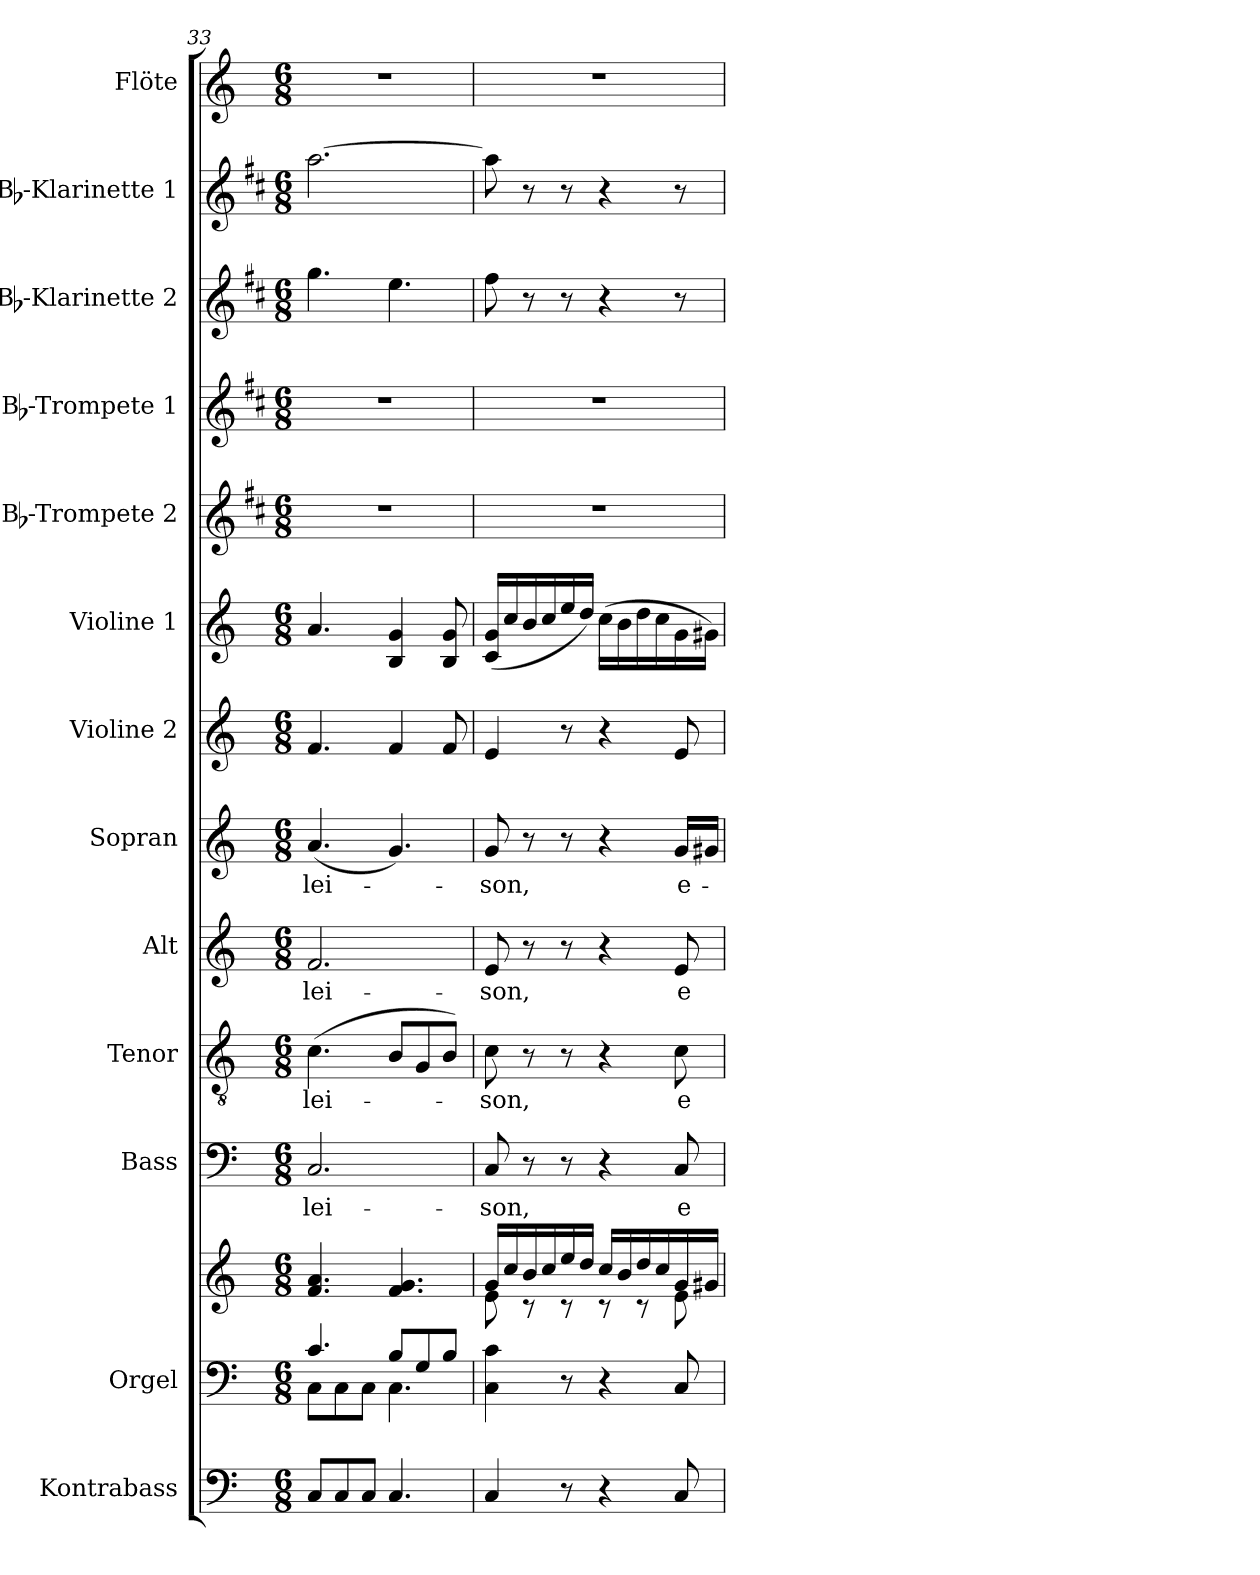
**kern	**kern	**kern	**kern	**text	**kern	**text	**kern	**text	**kern	**text	**kern	**kern	**kern	**kern	**kern	**kern	**kern
*part13	*part12	*part12	*part11	*part11	*part10	*part10	*part9	*part9	*part8	*part8	*part7	*part6	*part5	*part4	*part3	*part2	*part1
*staff14	*staff13	*staff12	*staff11	*staff11	*staff10	*staff10	*staff9	*staff9	*staff8	*staff8	*staff7	*staff6	*staff5	*staff4	*staff3	*staff2	*staff1
*I"Kontrabass	*I"Orgel	*	*I"Bass	*	*I"Tenor	*	*I"Alt	*	*I"Sopran	*	*I"Violine 2	*I"Violine 1	*I"Bb-Trompete 2	*I"Bb-Trompete 1	*I"Bb-Klarinette 2	*I"Bb-Klarinette 1	*I"Flöte
*I'Kb.	*I'Org.	*	*I'B.	*	*I'T.	*	*I'A.	*	*I'S.	*	*I'Vl. 2	*I'Vl. 1	*I'Bb Trp. 2	*I'Bb Trp. 1	*I'Bb Kl. 2	*I'Bb Kl. 1	*I'Fl.
*clefF4	*clefF4	*clefG2	*clefF4	*	*clefGv2	*	*clefG2	*	*clefG2	*	*clefG2	*clefG2	*clefG2	*clefG2	*clefG2	*clefG2	*clefG2
*ITrd7c12	*	*	*	*	*	*	*	*	*	*	*	*	*ITrd1c2	*ITrd1c2	*ITrd1c2	*ITrd1c2	*
*k[]	*k[]	*k[]	*k[]	*	*k[]	*	*k[]	*	*k[]	*	*k[]	*k[]	*k[]	*k[]	*k[]	*k[]	*k[]
*C:	*C:	*C:	*C:	*	*C:	*	*C:	*	*C:	*	*C:	*C:	*C:	*C:	*C:	*C:	*C:
*M6/8	*M6/8	*M6/8	*M6/8	*	*M6/8	*	*M6/8	*	*M6/8	*	*M6/8	*M6/8	*M6/8	*M6/8	*M6/8	*M6/8	*M6/8
=33	=33	=33	=33	=33	=33	=33	=33	=33	=33	=33	=33	=33	=33	=33	=33	=33	=33
*	*^	*	*	*	*	*	*	*	*	*	*	*	*	*	*	*	*
!	!	!	!	!	!LO:LY:b	!	!LO:LY:b	!	!LO:LY:b	!	!LO:LY:b	!	!	!	!	!	!	!
8CC/L	4.c/	8C\L	4.f/ 4.a/	2.C/	-lei-	(>4.c\	-lei-	2.f/	-lei-	(<4.a/	-lei-	4.f/	4.a/	2.r	2.r	4.ff\	[2.gg\	2.r
8CC/	.	8C\	.	.	.	.	.	.	.	.	.	.	.	.	.	.	.	.
8CC/J	.	8C\J	.	.	.	.	.	.	.	.	.	.	.	.	.	.	.	.
4.CC/	8B/L	4.C\	4.f/ 4.g/	.	.	8B/L	.	.	.	4.g/)	.	4f/	4B/ 4g/	.	.	4.dd\	.	.
.	8G/	.	.	.	.	8G/	.	.	.	.	.	.	.	.	.	.	.	.
.	8B/J	.	.	.	.	8B/J)	.	.	.	.	.	8f/	8B/ 8g/	.	.	.	.	.
*	*v	*v	*	*	*	*	*	*	*	*	*	*	*	*	*	*	*	*
=34	=34	=34	=34	=34	=34	=34	=34	=34	=34	=34	=34	=34	=34	=34	=34	=34	=34
*	*	*^	*	*	*	*	*	*	*	*	*	*	*	*	*	*	*
!	!	!	!	!	!LO:LY:b	!	!LO:LY:b	!	!LO:LY:b	!	!LO:LY:b	!	!	!	!	!	!	!
4CC/	4C\ 4c\	16g/LL	8e\	8C/	-son,	8c\	-son,	8e/	-son,	8g/	-son,	4e/	(<16c/ 16g/LL	2.r	2.r	8ee\	8gg\]	2.r
.	.	16cc/	.	.	.	.	.	.	.	.	.	.	16cc/	.	.	.	.	.
.	.	16b/	8rc	8r	.	8r	.	8r	.	8r	.	.	16b/	.	.	8r	8r	.
.	.	16cc/	.	.	.	.	.	.	.	.	.	.	16cc/	.	.	.	.	.
8r	8r	16ee/	8rc	8r	.	8r	.	8r	.	8r	.	8r	16ee/	.	.	8r	8r	.
.	.	16dd/JJ	.	.	.	.	.	.	.	.	.	.	16dd/JJ)	.	.	.	.	.
4r	4r	16cc/LL	8rc	4r	.	4r	.	4r	.	4r	.	4r	(>16cc\LL	.	.	4r	4r	.
.	.	16b/	.	.	.	.	.	.	.	.	.	.	16b\	.	.	.	.	.
.	.	16dd/	8rc	.	.	.	.	.	.	.	.	.	16dd\	.	.	.	.	.
.	.	16cc/	.	.	.	.	.	.	.	.	.	.	16cc\	.	.	.	.	.
!	!	!	!	!	!LO:LY:b	!	!LO:LY:b	!	!LO:LY:b	!	!LO:LY:b	!	!	!	!	!	!	!
8CC/	8C/	16g/	8e\	8C/	e-	8c\	e-	8e/	e-	16g/LL	e-	8e/	16g\	.	.	8r	8r	.
.	.	16g#X/JJ	.	.	.	.	.	.	.	16g#X/JJ	.	.	16g#X\JJ)	.	.	.	.	.
*	*	*v	*v	*	*	*	*	*	*	*	*	*	*	*	*	*	*	*
=	=	=	=	=	=	=	=	=	=	=	=	=	=	=	=	=	=
*-	*-	*-	*-	*-	*-	*-	*-	*-	*-	*-	*-	*-	*-	*-	*-	*-	*-
